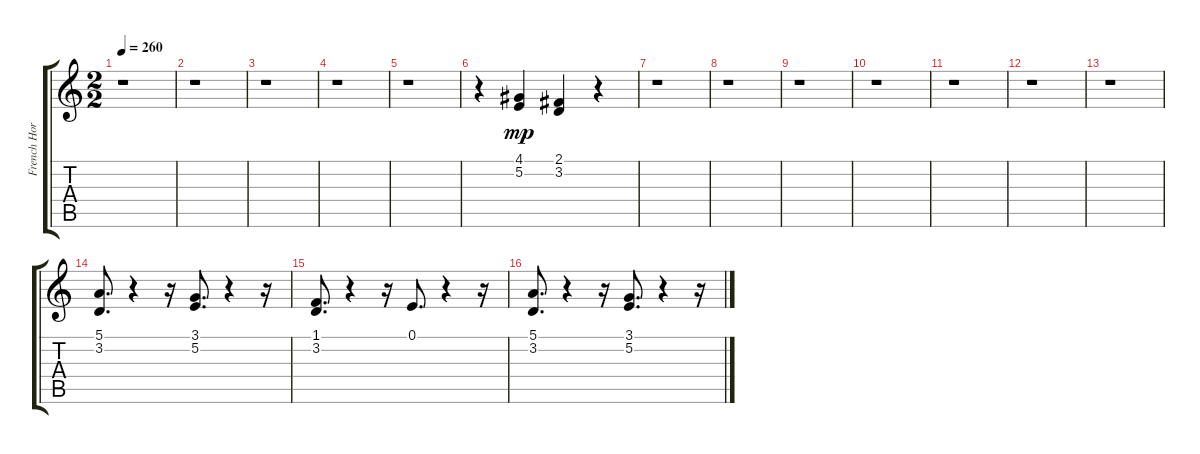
\track ("French Horn <---" "French Hor") {instrument frenchhorn}
\staff {score tabs}
\tuning (E4 B3 G3 D3 A2 E2) {hide}
\ts (2 2)
\tempo 260
\clef g2
\ks c
r.1{dy mp} |
r.1 |
r.1 |
r.1 |
r.1 |
r.4 (4.1 5.2).4 (2.1 3.2).4 r.4 |
r.1 |
r.1 |
r.1 |
r.1 |
r.1 |
r.1 |
r.1 |
(5.1 3.2).8{d} r.4 r.16 (3.1 5.2).8{d} r.4 r.16 |
(1.1 3.2).8{d} r.4 r.16 0.1.8{d} r.4 r.16 |
(5.1 3.2).8{d} r.4 r.16 (3.1 5.2).8{d} r.4 r.16
